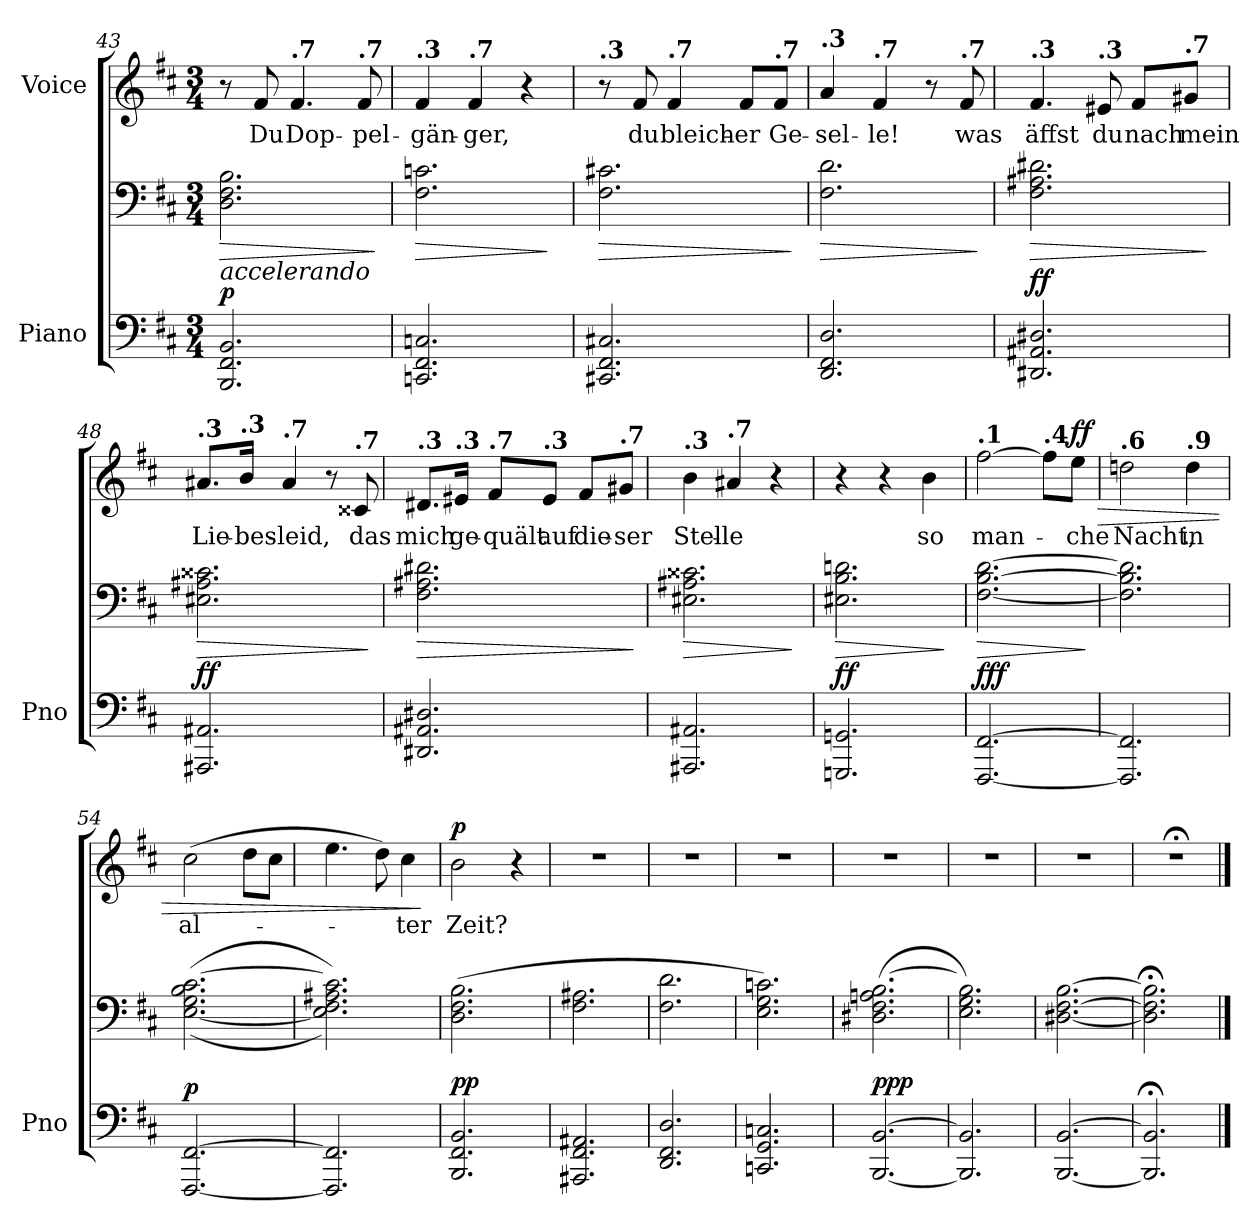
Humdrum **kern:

**kern	**kern	**dynam	**kern	**text	**dynam
*part2	*part2	*part2	*part1	*part1	*part1
*staff3	*staff2	*staff2/3	*staff1	*staff1	*staff1
*I"Piano	*	*	*I"Voice	*	*
*I'Pno	*	*	*	*	*
*clefF4	*clefF4	*	*clefG2	*	*
*k[f#c#]	*k[f#c#]	*	*k[f#c#]	*	*
*M3/4	*M3/4	*	*M3/4	*	*
=43	=43	=43	=43	=43	=43
!LO:TX:a:i:t=accelerando	!	!	!	!	!
!	!	!LO:HP:b	!	!	!
!	!	!LO:DY:n=1:a=2	!	!	!
2.BBB/ 2.FF#/ 2.BB/	2.D\ 2.F#\ 2.B\	> p	8r	.	.
*	*	*	*MM50	*	*
!	!	!	!	!LO:LY:b	!
.	.	.	8f#/	Du	.
*	*	*	*MM50	*	*
!	!	!	!LO:TX:a:B:t=.7	!	!
!	!	!	!	!LO:LY:b	!
.	.	.	4.f#/	Dop-	.
*	*	*	*MM52	*	*
!	!	!	!LO:TX:a:B:t=.7	!	!
!	!	!	!	!LO:LY:b	!
.	.	.	8f#/	-pel-	.
.	.	]	.	.	.
=44	=44	=44	=44	=44	=44
*	*	*	*MM53	*	*
!	!	!	!LO:TX:a:B:t=.3	!	!
!	!	!LO:HP:b	!	!LO:LY:b	!
2.CCn/ 2.FF#/ 2.Cn/	2.F#\ 2.cn\	>	4f#/	-gän-	.
*	*	*	*MM54	*	*
!	!	!	!LO:TX:a:B:t=.7	!	!
!	!	!	!	!LO:LY:b	!
.	.	.	4f#/	-ger,	.
*	*	*	*MM56	*	*
.	.	.	4r	.	.
.	.	]	.	.	.
=45	=45	=45	=45	=45	=45
*	*	*	*MM57	*	*
!	!	!	!LO:TX:a:B:t=.3	!	!
!	!	!LO:HP:b	!	!	!
2.CC#X/ 2.FF#/ 2.C#X/	2.F#\ 2.c#X\	>	8r	.	.
*	*	*	*MM58	*	*
!	!	!	!	!LO:LY:b	!
.	.	.	8f#/	du	.
*	*	*	*MM58	*	*
!	!	!	!LO:TX:a:B:t=.7	!	!
!	!	!	!	!LO:LY:b	!
.	.	.	4f#/	bleich-	.
*	*	*	*MM60	*	*
!	!	!	!	!LO:LY:b	!
.	.	.	8f#/L	-er	.
*	*	*	*MM60	*	*
!	!	!	!LO:TX:a:B:t=.7	!	!
!	!	!	!	!LO:LY:b	!
.	.	.	8f#/J	Ge-	.
.	.	]	.	.	.
=46	=46	=46	=46	=46	=46
*	*	*	*MM61	*	*
!	!	!	!LO:TX:a:B:t=.3	!	!
!	!	!LO:HP:b	!	!LO:LY:b	!
2.DD/ 2.FF#/ 2.D/	2.F#\ 2.d\	>	4a/	-sel-	.
*	*	*	*MM62	*	*
!	!	!	!LO:TX:a:B:t=.7	!	!
!	!	!	!	!LO:LY:b	!
.	.	.	4f#/	-le!	.
*	*	*	*MM64	*	*
.	.	.	8r	.	.
*	*	*	*MM64	*	*
!	!	!	!LO:TX:a:B:t=.7	!	!
!	!	!	!	!LO:LY:b	!
.	.	.	8f#/	was	.
.	.	]	.	.	.
=47	=47	=47	=47	=47	=47
*	*	*	*MM65	*	*
!	!	!	!LO:TX:a:B:t=.3	!	!
!	!	!LO:HP:b	!	!LO:LY:b	!
!	!	!LO:DY:n=1:a=2	!	!	!
2.DD#X/ 2.AA#X/ 2.D#X/	2.F#\ 2.A#X\ 2.d#X\	> ff	4.f#/	äffst	.
*	*	*	*MM67	*	*
!	!	!	!LO:TX:a:B:t=.3	!	!
!	!	!	!	!LO:LY:b	!
.	.	.	8e#X/	du	.
*	*	*	*MM68	*	*
!	!	!	!	!LO:LY:b	!
.	.	.	8f#/L	nach	.
*	*	*	*MM68	*	*
!	!	!	!LO:TX:a:B:t=.7	!	!
!	!	!	!	!LO:LY:b	!
.	.	.	8g#X/J	mein	.
.	.	]	.	.	.
!!LO:LB:g=z
=48	=48	=48	=48	=48	=48
*	*	*	*MM69	*	*
!	!	!	!LO:TX:a:B:t=.3	!	!
!	!	!LO:HP:b	!	!LO:LY:b	!
!	!	!LO:DY:n=1:a=2	!	!	!
2.AAA#X/ 2.AA#X/	2.E#X\ 2.A#X\ 2.c##X\	> ff	8.a#X/L	Lie-	.
*	*	*	*MM70	*	*
!	!	!	!LO:TX:a:B:t=.3	!	!
!	!	!	!	!LO:LY:b	!
.	.	.	16b/Jk	-bes-	.
*	*	*	*MM70	*	*
!	!	!	!LO:TX:a:B:t=.7	!	!
!	!	!	!	!LO:LY:b	!
.	.	.	4a#/	-leid,	.
*	*	*	*MM72	*	*
.	.	.	8r	.	.
*	*	*	*MM72	*	*
!	!	!	!LO:TX:a:B:t=.7	!	!
!	!	!	!	!LO:LY:b	!
.	.	.	8c##X/	das	.
.	.	]	.	.	.
=49	=49	=49	=49	=49	=49
*	*	*	*MM73	*	*
!	!	!	!LO:TX:a:B:t=.3	!	!
!	!	!LO:HP:b	!	!LO:LY:b	!
2.DD#X/ 2.AA#X/ 2.D#X/	2.F#\ 2.A#X\ 2.d#X\	>	8.d#X/L	mich	.
*	*	*	*MM74	*	*
!	!	!	!LO:TX:a:B:t=.3	!	!
!	!	!	!	!LO:LY:b	!
.	.	.	16e#X/Jk	ge-	.
*	*	*	*MM74	*	*
!	!	!	!LO:TX:a:B:t=.7	!	!
!	!	!	!	!LO:LY:b	!
.	.	.	8f#/L	-quält	.
*	*	*	*MM75	*	*
!	!	!	!LO:TX:a:B:t=.3	!	!
!	!	!	!	!LO:LY:b	!
.	.	.	8e#/J	auf	.
*	*	*	*MM76	*	*
!	!	!	!	!LO:LY:b	!
.	.	.	8f#/L	die-	.
*	*	*	*MM76	*	*
!	!	!	!LO:TX:a:B:t=.7	!	!
!	!	!	!	!LO:LY:b	!
.	.	.	8g#X/J	-ser	.
.	.	]	.	.	.
=50	=50	=50	=50	=50	=50
*	*	*	*MM77	*	*
!	!	!	!LO:TX:a:B:t=.3	!	!
!	!	!LO:HP:b	!	!LO:LY:b	!
2.AAA#X/ 2.AA#X/	2.E#X\ 2.A#X\ 2.c##X\	>	4b\	Stel-	.
*	*	*	*MM78	*	*
!	!	!	!LO:TX:a:B:t=.7	!	!
!	!	!	!	!LO:LY:b	!
.	.	.	4a#X/	-le	.
*	*	*	*MM80	*	*
.	.	.	4r	.	.
.	.	]	.	.	.
=51	=51	=51	=51	=51	=51
!	!	!LO:HP:b	!	!	!
!	!	!LO:DY:n=1:a=2	!	!	!
2.GGGn/ 2.GGn/	2.E#X\ 2.B\ 2.dn\	> ff	4r	.	.
.	.	.	4r	.	.
*	*	*	*MM60	*	*
!	!	!	!	!LO:LY:b	!
.	.	.	4b\	so	.
.	.	]	.	.	.
=52	=52	=52	=52	=52	=52
*	*	*	*MM57	*	*
!	!	!	!LO:TX:a:B:t=.1	!	!
!	!	!LO:HP:b	!	!LO:LY:b	!
!	!	!LO:DY:n=1:a=2	!	!	!
[2.FFF#/ [2.FF#/	[2.F#\ [2.B\ [2.d\	> fff	[2ff#\	man-	.
*	*	*	*MM51	*	*
!	!	!	!LO:TX:a:B:t=.4	!	!
.	.	.	8ff#\L]	.	.
*	*	*	*MM50	*	*
!	!	!	!	!LO:LY:b	!LO:HP:b
!	!	!	!	!	!LO:DY:n=1:a
.	.	.	8ee\J	che	> ff
.	.	]	.	.	.
!!LO:PB:g=z
=53	=53	=53	=53	=53	=53
*	*	*	*MM48	*	*
!	!	!	!LO:TX:a:B:t=.6	!	!
!	!	!	!	!LO:LY:b	!
2.FFF#/] 2.FF#/]	2.F#\] 2.B\] 2.d\]	.	2ddn\	Nacht,	.
*	*	*	*MM42	*	*
!	!	!	!LO:TX:a:B:t=.9	!	!
!	!	!	!	!LO:LY:b	!
.	.	.	4dd\	in	.
=54	=54	=54	=54	=54	=54
*	*	*	*MM40	*	*
!	!	!LO:DY:a=2	!	!LO:LY:b	!
[2.FFF#/ [2.FF#/	(<(>[2.E\ 2.G\ 2.B\ [2.c#\	p	(>2cc#\	al-	.
.	.	.	8dd\L	.	.
.	.	.	8cc#\J	.	.
=55	=55	=55	=55	=55	=55
2.FFF#/] 2.FF#/]	2.E\] 2.F#\ 2.A#X\ 2.c#\]))	.	4.ee\	.	.
.	.	.	8dd\)	.	.
!	!	!	!	!LO:LY:b	!
.	.	.	4cc#\	-ter	.
.	.	.	.	.	]
=56	=56	=56	=56	=56	=56
!	!	!LO:DY:a=2	!	!LO:LY:b	!LO:DY:a
2.BBB/ 2.FF#/ 2.BB/	(>2.D\ 2.F#\ 2.B\	pp	2b\	Zeit?	p
.	.	.	4r	.	.
=57	=57	=57	=57	=57	=57
2.AAA#X/ 2.FF#/ 2.AA#X/	2.F#\ 2.A#X\	.	2.r	.	.
=58	=58	=58	=58	=58	=58
2.DD/ 2.FF#/ 2.D/	2.F#\ 2.d\	.	2.r	.	.
=59	=59	=59	=59	=59	=59
2.CCn/ 2.GG/ 2.Cn/	2.E\ 2.G\ 2.cn\)	.	2.r	.	.
=60	=60	=60	=60	=60	=60
!	!	!LO:DY:a=2	!	!	!
[2.BBB/ [2.BB/	(<2.D#X\ 2.F#\ 2.An\ [2.B\	ppp	2.r	.	.
=61	=61	=61	=61	=61	=61
2.BBB/] 2.BB/]	2.E\ 2.G\ 2.B\])	.	2.r	.	.
=62	=62	=62	=62	=62	=62
[2.BBB/ [2.BB/	[2.D#X\ [2.F#\ [2.B\	.	2.r	.	.
=63	=63	=63	=63	=63	=63
2.BBB/];< 2.BB/];<	2.D#\];< 2.F#\];< 2.B\];<	.	2.r;<	.	.
==	==	==	==	==	==
*-	*-	*-	*-	*-	*-
